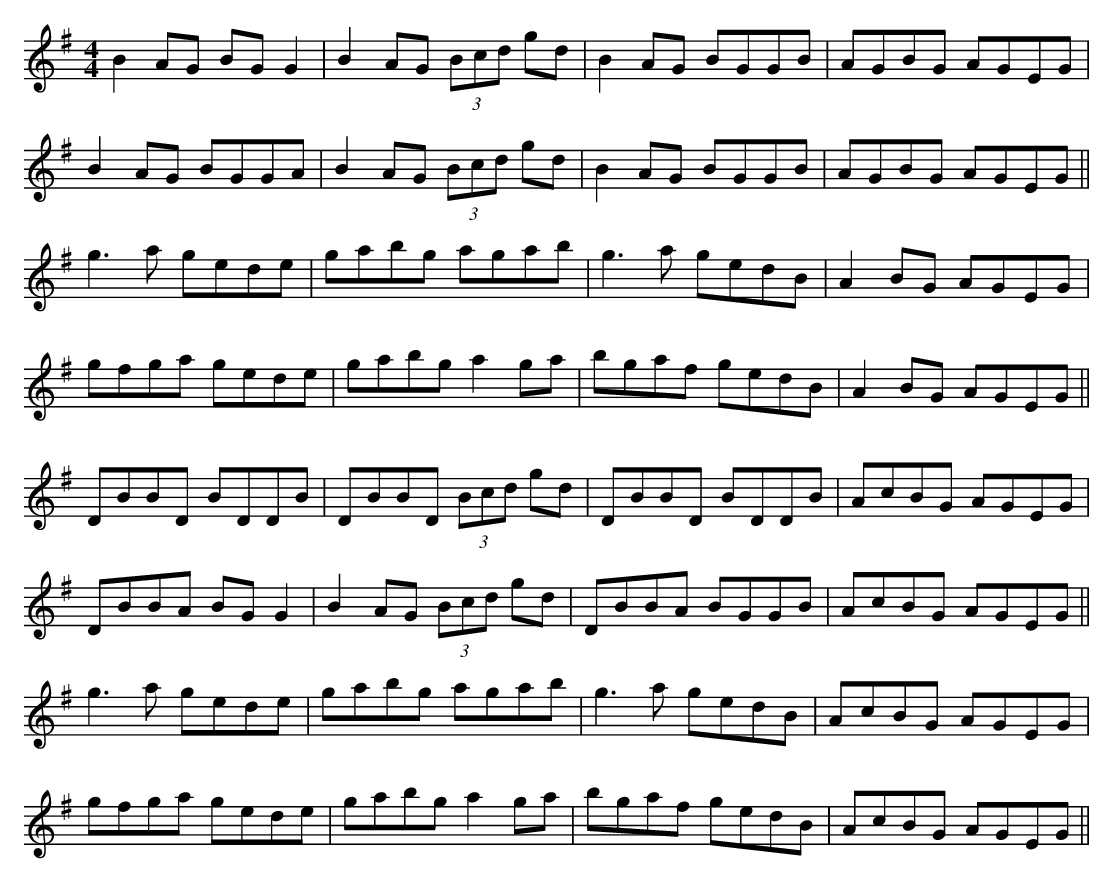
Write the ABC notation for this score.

X:1
M:4/4
K:G
B2 AG BG G2|B2 AG (3Bcd gd|B2 AG BGGB|AGBG AGEG|
B2 AG BGGA|B2 AG (3Bcd gd|B2 AG BGGB|AGBG AGEG||
g3a gede|gabg agab|g3a gedB|A2 BG AGEG|
gfga gede|gabg a2 ga|bgaf gedB|A2 BG AGEG||
DBBD BDDB|DBBD (3Bcd gd|DBBD BDDB|AcBG AGEG|
DBBA BG G2|B2 AG (3Bcd gd|DBBA BGGB|AcBG AGEG||
g3a gede|gabg agab|g3a gedB|AcBG AGEG|
gfga gede|gabg a2 ga|bgaf gedB|AcBG AGEG||
